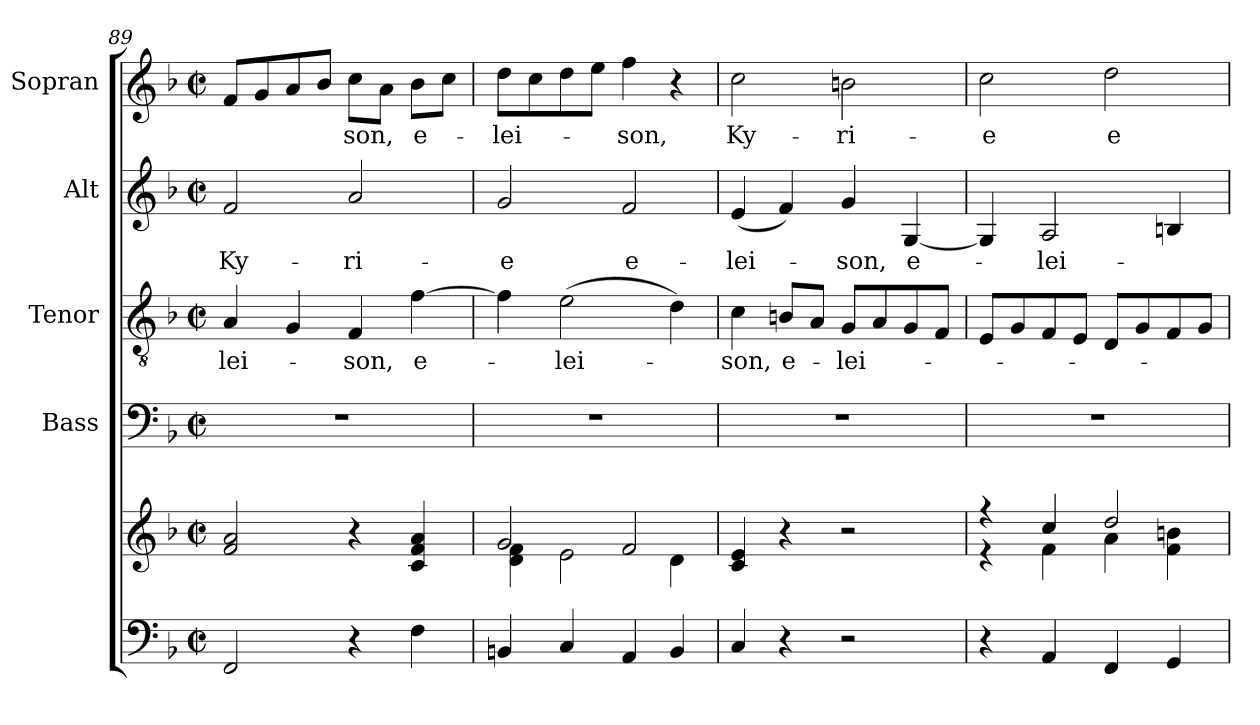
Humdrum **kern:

**kern	**kern	**kern	**kern	**text	**kern	**text	**kern	**text
*part5	*part5	*part4	*part3	*part3	*part2	*part2	*part1	*part1
*staff6	*staff5	*staff4	*staff3	*staff3	*staff2	*staff2	*staff1	*staff1
*	*	*I"Bass	*I"Tenor	*	*I"Alt	*	*I"Sopran	*
*	*	*I'B.	*I'T.	*	*I'A.	*	*I'S.	*
*clefF4	*clefG2	*clefF4	*clefGv2	*	*clefG2	*	*clefG2	*
*k[b-]	*k[b-]	*k[b-]	*k[b-]	*	*k[b-]	*	*k[b-]	*
*F:	*F:	*F:	*F:	*	*F:	*	*F:	*
*M2/2	*M2/2	*M2/2	*M2/2	*	*M2/2	*	*M2/2	*
*met(c|)	*met(c|)	*met(c|)	*met(c|)	*	*met(c|)	*	*met(c|)	*
=89	=89	=89	=89	=89	=89	=89	=89	=89
!	!	!	!	!LO:LY:b	!	!LO:LY:b	!	!
2FF/	2f/ 2a/	1r	4A/	-lei-	2f/	Ky-	8f/L	.
.	.	.	.	.	.	.	8g/	.
.	.	.	4G/	.	.	.	8a/	.
.	.	.	.	.	.	.	8b-/J	.
!	!	!	!	!LO:LY:b	!	!LO:LY:b	!	!LO:LY:b
4r	4r	.	4F/	-son,	2a/	-ri-	8cc\L	-son,
.	.	.	.	.	.	.	8a\J	.
!	!	!	!	!LO:LY:b	!	!	!	!LO:LY:b
4F\	4c/ 4f/ 4a/	.	[4f\	e-	.	.	8b-\L	e-
.	.	.	.	.	.	.	8cc\J	.
=90	=90	=90	=90	=90	=90	=90	=90	=90
*	*^	*	*	*	*	*	*	*
!	!	!	!	!	!	!	!LO:LY:b	!	!LO:LY:b
4BBn/	2g/	4d\ 4f\	1r	4f\]	.	2g/	-e	8dd\L	-lei-
.	.	.	.	.	.	.	.	8cc\	.
!	!	!	!	!	!LO:LY:b	!	!	!	!
4C/	.	2e\	.	(>2e\	-lei-	.	.	8dd\	.
.	.	.	.	.	.	.	.	8ee\J	.
!	!	!	!	!	!	!	!LO:LY:b	!	!LO:LY:b
4AA/	2f/	.	.	.	.	2f/	e-	4ff\	-son,
4BB/	.	4d\	.	4d\)	.	.	.	4r	.
=91	=91	=91	=91	=91	=91	=91	=91	=91	=91
!	!	!	!	!	!LO:LY:b	!	!LO:LY:b	!	!LO:LY:b
*	*v	*v	*	*	*	*	*	*	*
4C/	4c/ 4e/	1r	4c\	-son,	(<4e/	-lei-	2cc\	Ky-
!	!	!	!	!LO:LY:b	!	!	!	!
4r	4r	.	8Bn/L	e-	4f/)	.	.	.
.	.	.	8A/J	.	.	.	.	.
!	!	!	!	!LO:LY:b	!	!LO:LY:b	!	!LO:LY:b
2r	2r	.	8G/L	-lei-	4g/	-son,	2bn\	-ri-
.	.	.	8A/	.	.	.	.	.
!	!	!	!	!	!	!LO:LY:b	!	!
.	.	.	8G/	.	[4G/	e-	.	.
.	.	.	8F/J	.	.	.	.	.
!!LO:LB:g=z
=92	=92	=92	=92	=92	=92	=92	=92	=92
*	*^	*	*	*	*	*	*	*
!	!	!	!	!	!	!	!	!	!LO:LY:b
4r	4r	4r	1r	8E/L	.	4G/]	.	2cc\	-e
.	.	.	.	8G/	.	.	.	.	.
!	!	!	!	!	!	!	!LO:LY:b	!	!
4AA/	4cc/	4f\	.	8F/	.	2A/	-lei-	.	.
.	.	.	.	8E/J	.	.	.	.	.
!	!	!	!	!	!	!	!	!	!LO:LY:b
4FF/	2dd/	4a\	.	8D/L	.	.	.	2dd\	e-
.	.	.	.	8G/	.	.	.	.	.
4GG/	.	4f\ 4bn\	.	8F/	.	4Bn/	.	.	.
.	.	.	.	8G/J	.	.	.	.	.
*	*v	*v	*	*	*	*	*	*	*
=	=	=	=	=	=	=	=	=
*-	*-	*-	*-	*-	*-	*-	*-	*-
